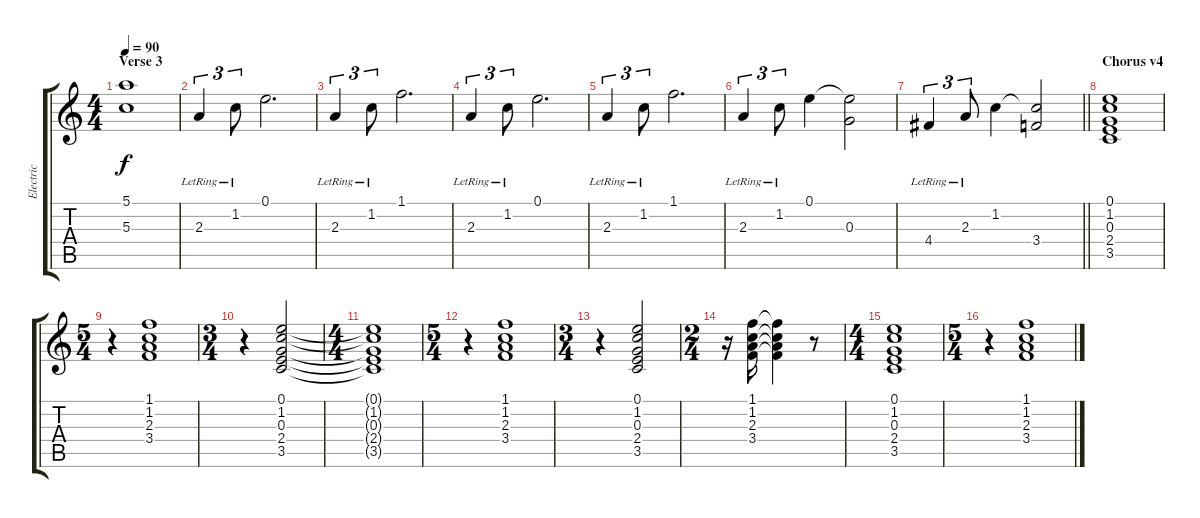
\track ("Electric" "Electric") {instrument overdrivenguitar}
\staff {score tabs}
\tuning (E4 B3 G3 D3 A2 E2) {hide}
\ts (4 4)
\section ("" "Verse 3")
\tempo 90
\clef g2
\ks c
(5.1 5.3{t}).1{dy f} |
2.3{lr}.4{tu (3 2)} 1.2{lr}.8{tu (3 2)} 0.1.2{d} |
2.3{lr}.4{tu (3 2)} 1.2{lr}.8{tu (3 2)} 1.1.2{d} |
2.3{lr}.4{tu (3 2)} 1.2{lr}.8{tu (3 2)} 0.1.2{d} |
2.3{lr}.4{tu (3 2)} 1.2{lr}.8{tu (3 2)} 1.1.2{d} |
2.3{lr}.4{tu (3 2)} 1.2{lr}.8{tu (3 2)} 0.1.4 (0.1{t} 0.3).2 |
\barLineRight lightlight
4.4{lr}.4{tu (3 2)} 2.3{lr}.8{tu (3 2)} 1.2.4 (1.2{t} 3.4).2 |
\section ("" "Chorus v4")
(0.1 1.2 0.3 2.4 3.5).1 |
\ts (5 4)
r.4 (1.1 1.2 2.3 3.4).1 |
\ts (3 4)
r.4 (0.1 1.2 0.3 2.4 3.5).2 |
\ts (4 4)
(0.1{t} 1.2{t} 0.3{t} 2.4{t} 3.5{t}).1 |
\ts (5 4)
r.4 (1.1 1.2 2.3 3.4).1 |
\ts (3 4)
r.4 (0.1 1.2 0.3 2.4 3.5).2 |
\ts (2 4)
r.16 (1.1 1.2 2.3 3.4).16 (1.1{t} 1.2{t} 2.3{t} 3.4{t}).4 r.8 |
\ts (4 4)
(0.1 1.2 0.3 2.4 3.5).1 |
\ts (5 4)
r.4 (1.1 1.2 2.3 3.4).1
